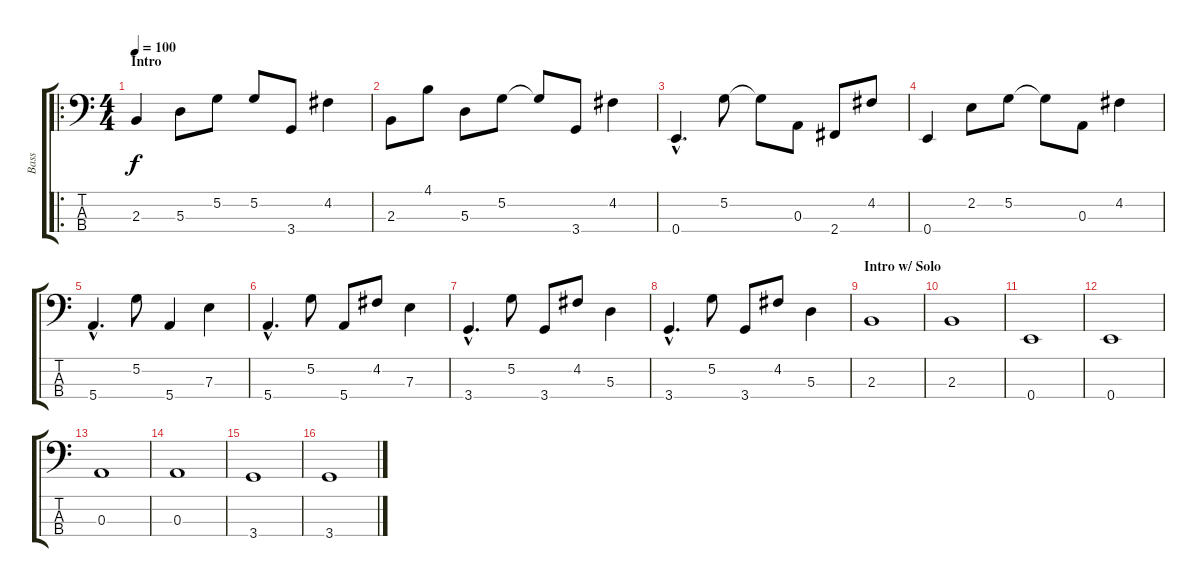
\track ("Bass" "Bass") {instrument electricbassfinger}
\staff {score tabs}
\tuning (G2 D2 A1 E1) {hide}
\ro
\ts (4 4)
\section ("" "Intro")
\tempo 100
\clef f4
\ks c
2.3.4{dy f instrument electricbassfinger} 5.3.8 5.2.8 5.2.8 3.4.8 4.2.4 |
2.3.8 4.1.8 5.3.8 5.2.8 5.2{t}.8 3.4.8 4.2.4 |
0.4{hac}.4{d} 5.2.8 5.2{t}.8 0.3.8 2.4.8 4.2.8 |
0.4.4 2.2.8 5.2.8 5.2{t}.8 0.3.8 4.2.4 |
5.4{hac}.4{d} 5.2.8 5.4.4 7.3.4 |
5.4{hac}.4{d} 5.2.8 5.4.8 4.2.8 7.3.4 |
3.4{hac}.4{d} 5.2.8 3.4.8 4.2.8 5.3.4 |
3.4{hac}.4{d} 5.2.8 3.4.8 4.2.8 5.3.4 |
\section ("" "Intro w/ Solo")
2.3.1 |
2.3.1 |
0.4.1 |
0.4.1 |
0.3.1 |
0.3.1 |
3.4.1 |
3.4.1
